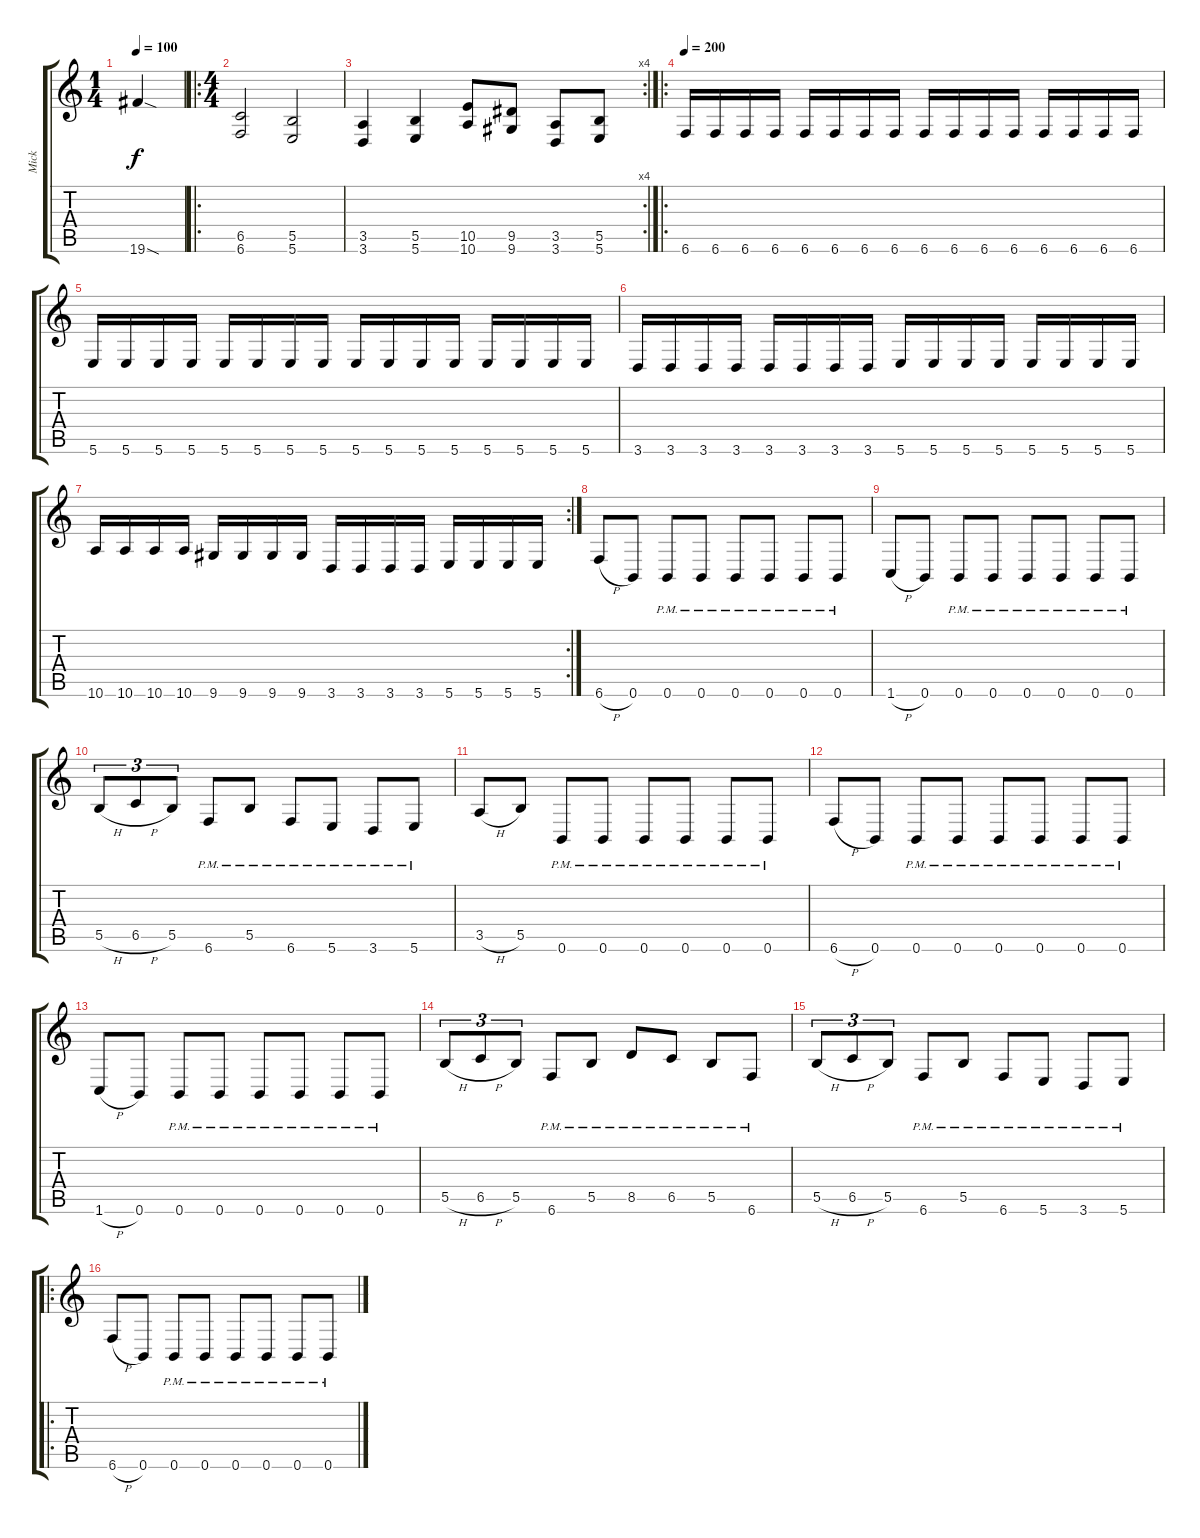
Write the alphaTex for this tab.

\track ("Mick" "Mick") {instrument distortionguitar}
\staff {score tabs}
\tuning (Db4 Ab3 E3 B2 Gb2 B1) {hide}
\ts (1 4)
\tempo 100
\clef g2
\ks c
19.6{sod}.4{dy f instrument distortionguitar} |
\ro
\ts (4 4)
(6.5 6.6).2 (5.5 5.6).2 |
\rc 4
(3.5 3.6).4 (5.5 5.6).4 (10.5 10.6).8 (9.5 9.6).8 (3.5 3.6).8 (5.5 5.6).8 |
\ro
\tempo 200
6.6.16 6.6.16 6.6.16 6.6.16 6.6.16 6.6.16 6.6.16 6.6.16 6.6.16 6.6.16 6.6.16 6.6.16 6.6.16 6.6.16 6.6.16 6.6.16 |
5.6.16 5.6.16 5.6.16 5.6.16 5.6.16 5.6.16 5.6.16 5.6.16 5.6.16 5.6.16 5.6.16 5.6.16 5.6.16 5.6.16 5.6.16 5.6.16 |
3.6.16 3.6.16 3.6.16 3.6.16 3.6.16 3.6.16 3.6.16 3.6.16 5.6.16 5.6.16 5.6.16 5.6.16 5.6.16 5.6.16 5.6.16 5.6.16 |
\rc 2
10.6.16 10.6.16 10.6.16 10.6.16 9.6.16 9.6.16 9.6.16 9.6.16 3.6.16 3.6.16 3.6.16 3.6.16 5.6.16 5.6.16 5.6.16 5.6.16 |
6.6{h}.8 0.6.8 0.6{pm}.8 0.6{pm}.8 0.6{pm}.8 0.6{pm}.8 0.6{pm}.8 0.6{pm}.8 |
1.6{h}.8 0.6.8 0.6{pm}.8 0.6{pm}.8 0.6{pm}.8 0.6{pm}.8 0.6{pm}.8 0.6{pm}.8 |
5.5{h}.8{tu (3 2)} 6.5{h}.8{tu (3 2)} 5.5.8{tu (3 2)} 6.6{pm}.8 5.5{pm}.8 6.6{pm}.8 5.6{pm}.8 3.6{pm}.8 5.6{pm}.8 |
3.5{h}.8 5.5.8 0.6{pm}.8 0.6{pm}.8 0.6{pm}.8 0.6{pm}.8 0.6{pm}.8 0.6{pm}.8 |
6.6{h}.8 0.6.8 0.6{pm}.8 0.6{pm}.8 0.6{pm}.8 0.6{pm}.8 0.6{pm}.8 0.6{pm}.8 |
1.6{h}.8 0.6.8 0.6{pm}.8 0.6{pm}.8 0.6{pm}.8 0.6{pm}.8 0.6{pm}.8 0.6{pm}.8 |
5.5{h}.8{tu (3 2)} 6.5{h}.8{tu (3 2)} 5.5.8{tu (3 2)} 6.6{pm}.8 5.5{pm}.8 8.5{pm}.8 6.5{pm}.8 5.5{pm}.8 6.6{pm}.8 |
5.5{h}.8{tu (3 2)} 6.5{h}.8{tu (3 2)} 5.5.8{tu (3 2)} 6.6{pm}.8 5.5{pm}.8 6.6{pm}.8 5.6{pm}.8 3.6{pm}.8 5.6{pm}.8 |
\ro
6.6{h}.8 0.6.8 0.6{pm}.8 0.6{pm}.8 0.6{pm}.8 0.6{pm}.8 0.6{pm}.8 0.6{pm}.8
